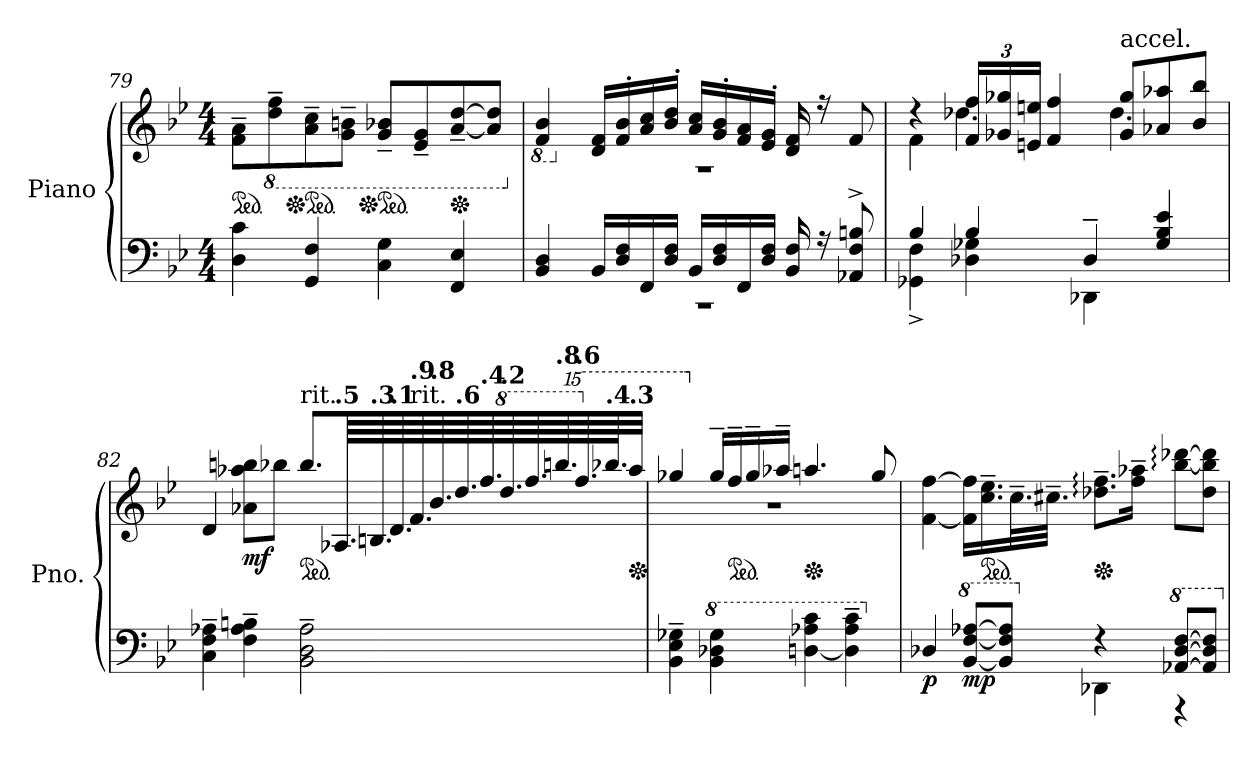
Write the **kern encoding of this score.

**kern	**kern	**dynam
*part1	*part1	*part1
*staff2	*staff1	*staff1/2
*I"Piano	*	*
*I'Pno.	*	*
*clefF4	*clefG2	*
*k[b-e-]	*k[b-e-]	*
*M4/4	*M4/4	*
*	*ped	*
=79	=79	=79
4D\ 4c\	8f\~ 8a\~L	.
*	*8ba	*
.	8d\~ 8f\~	.
*	*Xped	*
*	*ped	*
4GG/ 4F/	8A\~ 8c\~	.
.	8G\~ 8Bn\~J	.
*	*Xped	*
*	*ped	*
4C\ 4G\	8G/~ 8B-X/~L	.
.	8E-/~ 8G/~	.
*	*Xped	*
4FF/ 4E-/	[8A/~ [8d/~	.
.	8A/] 8d/]J	.
=80	=80	=80
*^	*	*
*	*	*X8ba	*
*	*	*8ba	*
*v	*v	*	*
*	*MM54	*
*^	*^	*
4BB-/ 4D/	1r	4F/ 4B-/	1r	.
*	*	*X8ba	*	*
16BB-/LL	.	16d/ 16f/LL	.	.
16D/ 16F/	.	16f/' 16b-/'	.	.
16FF/	.	16a/ 16cc/	.	.
16D/ 16F/JJ	.	16b-/' 16dd/'JJ	.	.
16BB-/LL	.	16a/ 16cc/LL	.	.
16D/ 16F/	.	16g/' 16b-/'	.	.
16FF/	.	16f/ 16a/	.	.
16D/ 16F/JJ	.	16e-/' 16g/'JJ	.	.
16BB-/ 16F/	.	16d/ 16f/	.	.
16r	.	16r	.	.
*	*	*MM52	*	*
8AA-X/^ 8F/^ 8Bn/^	.	8f/	.	.
!!LO:LB:g=z	!!
=81	=81	=81	=81	=81
4B-/	4GG-X\^ 4F\^	4r	4f\	.
*	*	*Xbrackettup	*	*
4B-/	4D-X\ 4G-X\	24f/ 24ff/LL	4.dd-X\	.
.	.	24g-X/ 24gg-X/	.	.
.	.	24en/ 24een/JJ	.	.
.	.	4f/ 4ff/	.	.
4D-~/	4DD-X\	.	.	.
*	*	*MM52	*	*
!	!	!LO:TX:a:t=accel.	!	!
.	.	8g-/ 8gg-/L	4.dd-\	.
*	*	*MM53	*	*
4G-/ 4B-/ 4e-/	4ryy	8a-X/ 8aa-X/	.	.
*	*	*MM54	*	*
.	.	8b-/ 8bb-/J	.	.
*v	*v	*	*	*
*	*v	*v	*
=82	=82	=82
4C\~ 4F\~ 4A-X\~	4d/	.
!	!	!LO:DY:b
4F\~ 4A-\~ 4Bn\~	8a-X\ 8aa-X\ 8bbn\L	mf
.	8bb-X\J	.
*	*ped	*
*	*MM57	*
!	!LO:TX:a:t=rit.	!
2BB-\~ 2D\~ 2A-\~	8.bb-/L	.
*	*MM55	*
!	!LO:TX:a:B:t=.5	!
.	64.A-X/LLL	.
*	*MM55	*
!	!LO:TX:a:B:t=.3	!
.	64.Bn/	.
*	*MM55	*
!	!LO:TX:a:B:t=.1	!
.	64.d/	.
*	*MM54	*
!	!LO:TX:a:t=rit.	!
!	!LO:TX:a:B:t=.9	!
.	64.f/	.
*	*MM54	*
!	!LO:TX:a:B:t=.8	!
.	64.b-/	.
*	*MM54	*
!	!LO:TX:a:B:t=.6	!
.	64.dd/	.
*	*MM54	*
!	!LO:TX:a:B:t=.4	!
.	64.ff/	.
*	*8va	*
*	*MM54	*
!	!LO:TX:a:B:t=.2	!
.	64.ddd/	.
*	*MM54	*
.	64.fff/	.
*	*MM53	*
!	!LO:TX:a:B:t=.8	!
.	64.bbbn/	.
*	*X8va	*
*	*15ma	*
*	*MM53	*
!	!LO:TX:a:B:t=.6	!
.	64.ffff/	.
*	*MM53	*
!	!LO:TX:a:B:t=.4	!
.	64.bbbb-X/J	.
*	*Xped	*
*	*MM53	*
!	!LO:TX:a:B:t=.3	!
.	32aaaa-/JJJ	.
!!LO:LB:g=z
=83	=83	=83
*	*MM54	*
*	*^	*
4BB-\~ 4E-\~ 4G-X\~	4gggg-X/	1r	.
*8va	*	*	*
*	*X15ma	*	*
4B-\ 4d-X\ 4g-\	16gg-~/LL	.	.
*	*ped	*	*
.	16ff~/	.	.
.	16gg-~/	.	.
.	16aa-X~/JJ	.	.
*	*Xped	*	*
[4dn\ 4a-X\ 4cc\	4.aan/	.	.
4d\]~ 4a-\~ 4cc\~	.	.	.
.	8gg-/	.	.
*	*v	*v	*
=84	=84	=84
*X8va	*	*
*^	*	*
!	!	!	!LO:DY:b=2
4D-X/	2ryy	[4f\ [4ff\	p
*8va	*	*	*
*	*	*MM53	*
!	!	!	!LO:DY:b=2
[8B-/ [8f/ [8a-X/L	.	16f\] 16ff\]LL	mp
*	*	*ped	*
.	.	16.cc\~ 16.ee-\~	.
8B-/] 8f/] 8a-/]J	.	.	.
.	.	32.cc~\L	.
.	.	32.cc#X~\JJJ	.
*X8va	*	*	*
*8ba	*	*	*
*	*	*Xped	*
4r	4DDD-X\	8.dd-X\:~ 8.ff\:~L	.
.	.	16ff\~ 16aa-X\~Jk	.
*X8ba	*	*	*
*8va	*	*	*
[8A-X/ [8d-/ [8f/L	4rGG	[8bb-\: [8ddd-X\:L	.
8A-/] 8d-/] 8f/]J	.	8dd-\ 8bb-\] 8ddd-\]J	.
*v	*v	*	*
*X8va	*	*
=	=	=
*-	*-	*-
